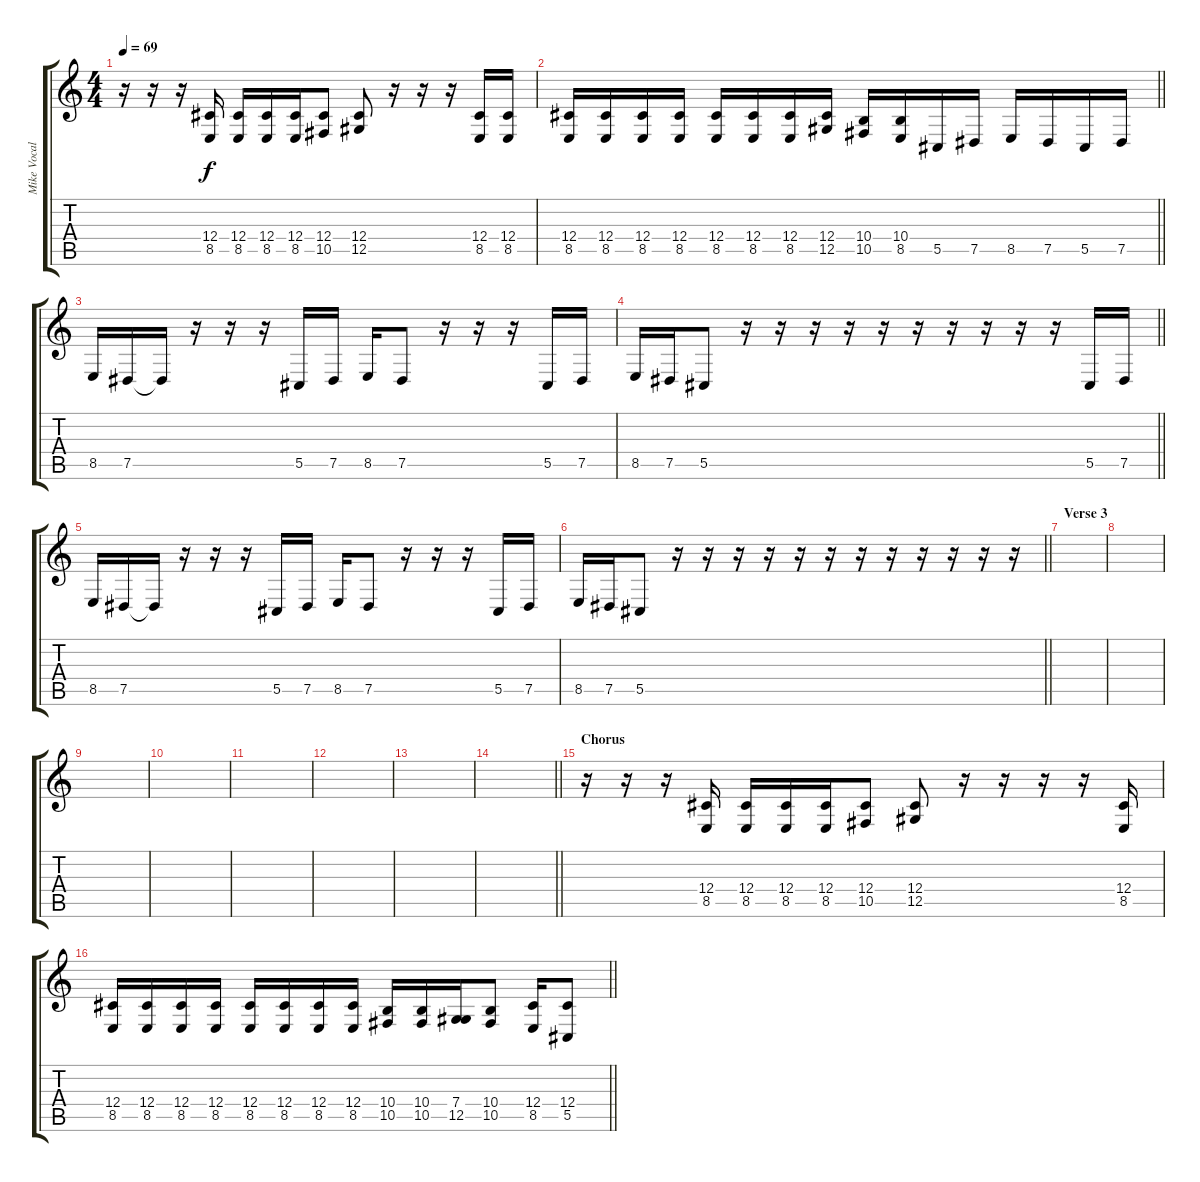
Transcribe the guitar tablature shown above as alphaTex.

\track ("Mike Vocals" "Mike Vocal") {instrument voiceoohs}
\staff {score tabs}
\tuning (Eb4 Bb3 Gb3 Db3 Ab2 Db2) {hide}
\ts (4 4)
\tempo 69
\clef g2
\ks aminor
r.16{dy f} r.16 r.16 (12.4 8.5).16 (12.4 8.5).16 (12.4 8.5).16 (12.4 8.5).16 (12.4 10.5).8 (12.4 12.5).8 r.16 r.16 r.16 (12.4 8.5).16 (12.4 8.5).16 |
\barLineRight lightlight
(12.4 8.5).16 (12.4 8.5).16 (12.4 8.5).16 (12.4 8.5).16 (12.4 8.5).16 (12.4 8.5).16 (12.4 8.5).16 (12.4 12.5).16 (10.4 10.5).16 (10.4 8.5).16 5.5.16 7.5.16 8.5.16 7.5.16 5.5.16 7.5.16 |
8.5.16 7.5.16 7.5{t}.16 r.16 r.16 r.16 5.5.16 7.5.16 8.5.16 7.5.8 r.16 r.16 r.16 5.5.16 7.5.16 |
\barLineRight lightlight
8.5.16 7.5.16 5.5.8 r.16 r.16 r.16 r.16 r.16 r.16 r.16 r.16 r.16 r.16 5.5.16 7.5.16 |
8.5.16 7.5.16 7.5{t}.16 r.16 r.16 r.16 5.5.16 7.5.16 8.5.16 7.5.8 r.16 r.16 r.16 5.5.16 7.5.16 |
\barLineRight lightlight
8.5.16 7.5.16 5.5.8 r.16 r.16 r.16 r.16 r.16 r.16 r.16 r.16 r.16 r.16 r.16 r.16 |
\section ("" "Verse 3")
|
|
|
|
|
|
|
\barLineRight lightlight
|
\section ("" "Chorus")
r.16 r.16 r.16 (12.4 8.5).16 (12.4 8.5).16 (12.4 8.5).16 (12.4 8.5).16 (12.4 10.5).8 (12.4 12.5).8 r.16 r.16 r.16 r.16 (12.4 8.5).16 |
\barLineRight lightlight
(12.4 8.5).16 (12.4 8.5).16 (12.4 8.5).16 (12.4 8.5).16 (12.4 8.5).16 (12.4 8.5).16 (12.4 8.5).16 (12.4 8.5).16 (10.4 10.5).16 (10.4 10.5).16 (7.4 12.5).16 (10.4 10.5).8 (12.4 8.5).16 (12.4 5.5).8
